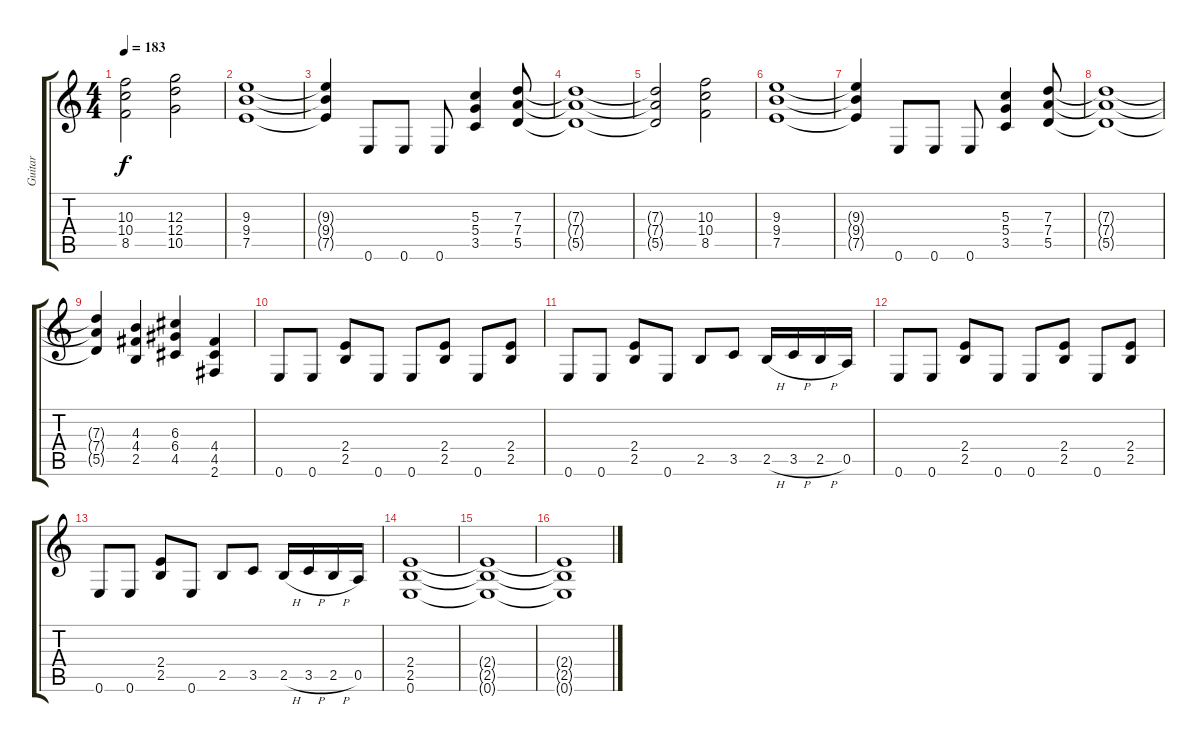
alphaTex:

\track ("Guitar" "Guitar") {instrument distortionguitar}
\staff {score tabs}
\tuning (E4 B3 G3 D3 A2 E2) {hide}
\ts (4 4)
\tempo 183
\clef g2
\ks c
(10.3 10.4 8.5).2{dy f} (12.3 12.4 10.5).2 |
(9.3 9.4 7.5).1 |
(9.3{t} 9.4{t} 7.5{t}).4 0.6.8 0.6.8 0.6.8 (5.3 5.4 3.5).4 (7.3 7.4 5.5).8 |
(7.3{t} 7.4{t} 5.5{t}).1 |
(7.3{t} 7.4{t} 5.5{t}).2 (10.3 10.4 8.5).2 |
(9.3 9.4 7.5).1 |
(9.3{t} 9.4{t} 7.5{t}).4 0.6.8 0.6.8 0.6.8 (5.3 5.4 3.5).4 (7.3 7.4 5.5).8 |
(7.3{t} 7.4{t} 5.5{t}).1 |
(7.3{t} 7.4{t} 5.5{t}).4 (4.3 4.4 2.5).4 (6.3 6.4 4.5).4 (4.4 4.5 2.6).4 |
0.6.8 0.6.8 (2.4 2.5).8 0.6.8 0.6.8 (2.4 2.5).8 0.6.8 (2.4 2.5).8 |
0.6.8 0.6.8 (2.4 2.5).8 0.6.8 2.5.8 3.5.8 2.5{h}.16 3.5{h}.16 2.5{h}.16 0.5.16 |
0.6.8 0.6.8 (2.4 2.5).8 0.6.8 0.6.8 (2.4 2.5).8 0.6.8 (2.4 2.5).8 |
0.6.8 0.6.8 (2.4 2.5).8 0.6.8 2.5.8 3.5.8 2.5{h}.16 3.5{h}.16 2.5{h}.16 0.5.16 |
(2.4 2.5 0.6).1 |
(2.4{t} 2.5{t} 0.6{t}).1 |
(2.4{t} 2.5{t} 0.6{t}).1
